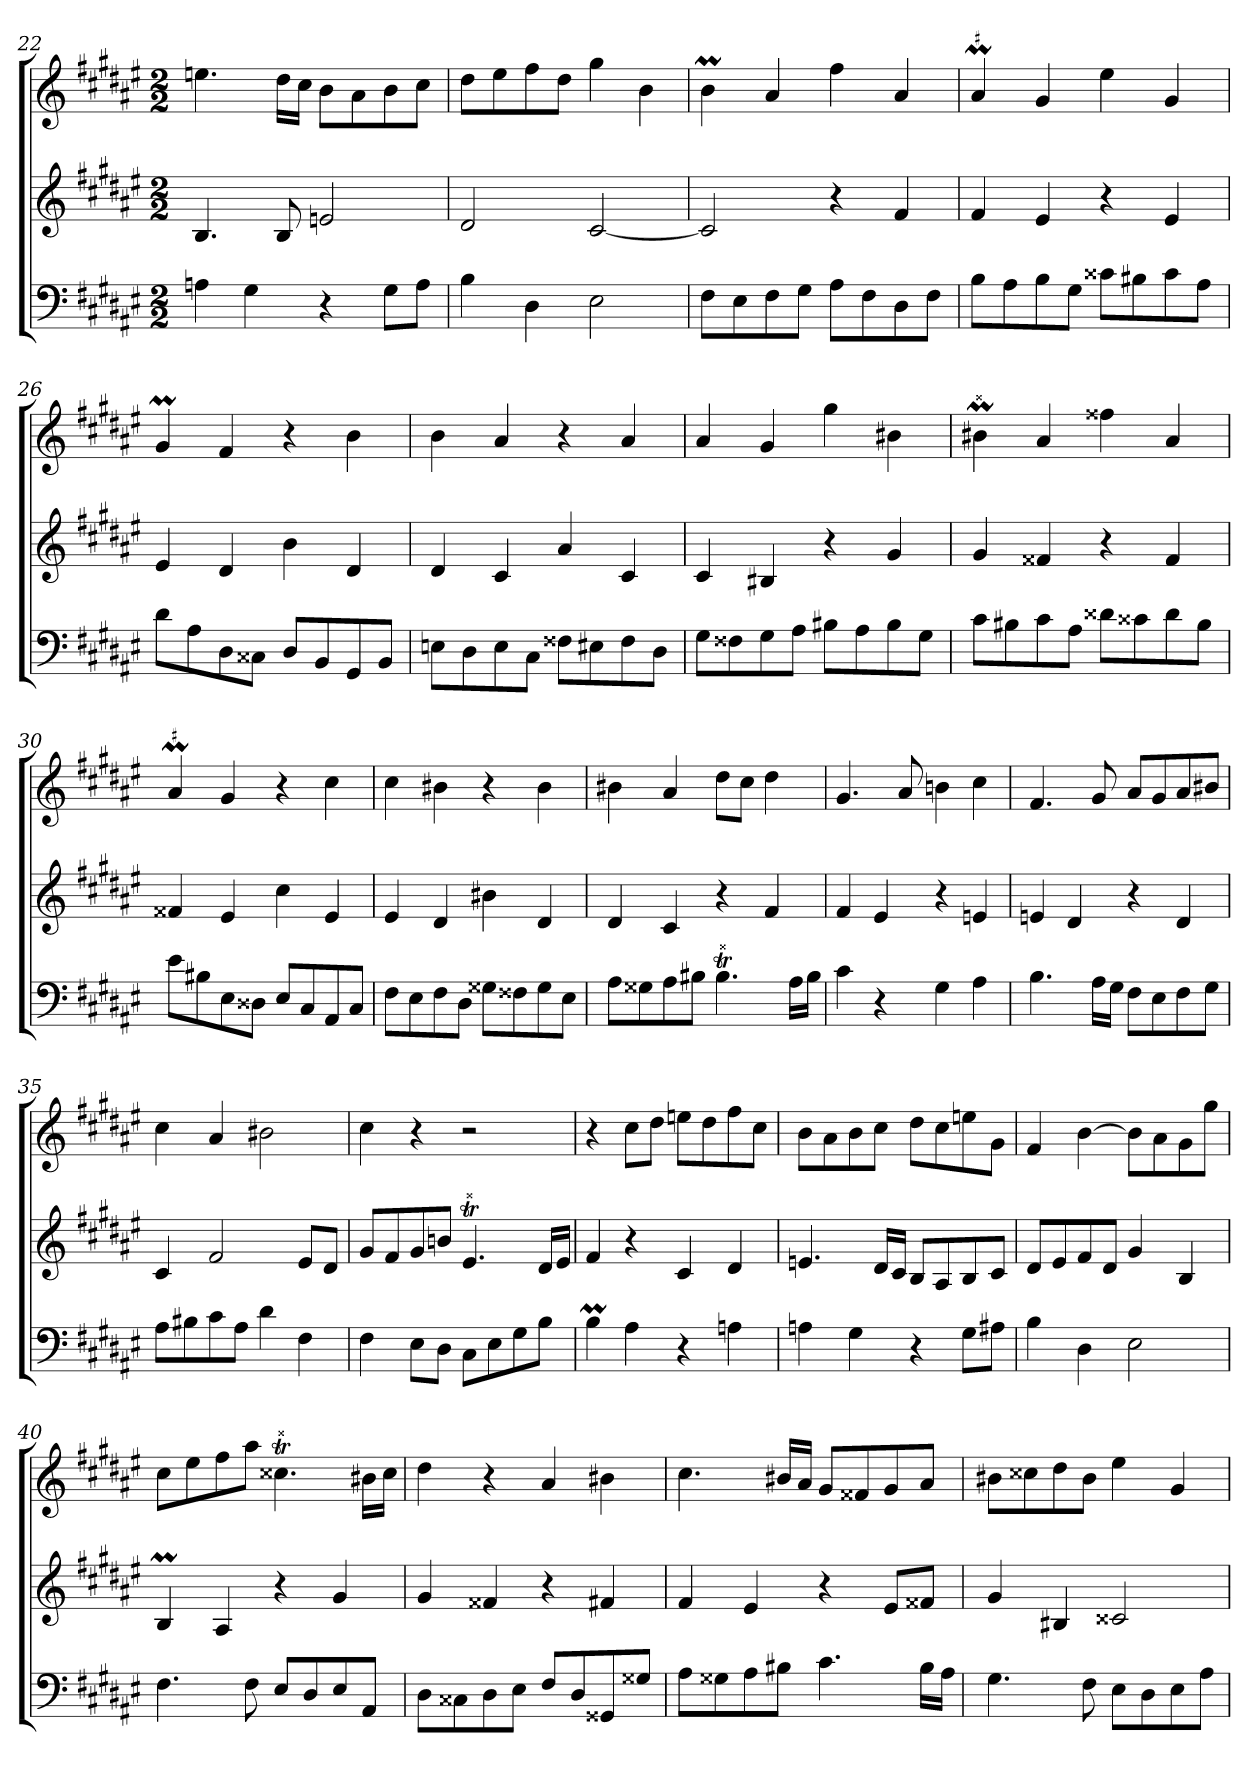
**kern	**kern	**kern
*part3	*part2	*part1
*staff3	*staff2	*staff1
*k[f#c#g#d#a#e#]	*k[f#c#g#d#a#e#]	*k[f#c#g#d#a#e#]
*F#:	*F#:	*F#:
*M2/2	*M2/2	*M2/2
=22	=22	=22
4An	4.B	4.een
4G#	.	.
.	8B	16dd#LL
.	.	16cc#JJ
4r	2en	8bL
.	.	8a#
8G#L	.	8b
8AJ	.	8cc#J
=23	=23	=23
4B	2d#	8dd#L
.	.	8ee#
4D#	.	8ff#
.	.	8dd#J
2E#	[2c#	4gg#
.	.	4b
=24	=24	=24
8F#L	2c#]	4bM
8E#	.	.
8F#	.	4a#
8G#J	.	.
8A#L	4r	4ff#
8F#	.	.
8D#	4f#	4a#
8F#J	.	.
=25	=25	=25
!	!	!LO:MOR:acc=#
8BL	4f#	4a#M
8A#	.	.
8B	4e#	4g#
8G#J	.	.
8c##XL	4r	4ee#
8B#X	.	.
8c##	4e#	4g#
8A#J	.	.
=26	=26	=26
8d#L	4e#	4g#M
8A#	.	.
8D#	4d#	4f#
8C##XJ	.	.
8D#L	4b	4r
8BB	.	.
8GG#	4d#	4b
8BBJ	.	.
=27	=27	=27
8EnL	4d#	4b
8D#	.	.
8E	4c#	4a#
8C#J	.	.
8F##XL	4a#	4r
8E#X	.	.
8F##	4c#	4a#
8D#J	.	.
=28	=28	=28
8G#L	4c#	4a#
8F##X	.	.
8G#	4B#X	4g#
8A#J	.	.
8B#XL	4r	4gg#
8A#	.	.
8B#	4g#	4b#X
8G#J	.	.
=29	=29	=29
!	!	!LO:MOR:acc=##
8c#L	4g#	4b#XM
8B#X	.	.
8c#	4f##X	4a#
8A#J	.	.
8d##XL	4r	4ff##X
8c##X	.	.
8d##	4f##	4a#
8B#J	.	.
=30	=30	=30
!	!	!LO:MOR:acc=#
8e#L	4f##X	4a#M
8B#X	.	.
8E#	4e#	4g#
8D##XJ	.	.
8E#L	4cc#	4r
8C#	.	.
8AA#	4e#	4cc#
8C#J	.	.
=31	=31	=31
8F#L	4e#	4cc#
8E#	.	.
8F#	4d#	4b#X
8D#J	.	.
8G##XL	4b#X	4r
8F##X	.	.
8G##	4d#	4b#
8E#J	.	.
=32	=32	=32
8A#L	4d#	4b#X
8G##X	.	.
8A#	4c#	4a#
8B#XJ	.	.
!LO:TR:acc=##	!	!
4.B#T	4r	8dd#L
.	.	8cc#J
.	4f#	4dd#
16A#LL	.	.
16B#JJ	.	.
=33	=33	=33
4c#	4f#	4.g#
4r	4e#	.
.	.	8a#
4G#	4r	4bn
4A#	4en	4cc#
=34	=34	=34
4.B	4en	4.f#
.	4d#	.
16A#LL	.	8g#
16G#JJ	.	.
8F#L	4r	8a#L
8E#	.	8g#
8F#	4d#	8a#
8G#J	.	8b#XJ
=35	=35	=35
8A#L	4c#	4cc#
8B#X	.	.
8c#	2f#	4a#
8A#J	.	.
4d#	.	2b#X
4F#	8e#L	.
.	8d#J	.
=36	=36	=36
4F#	8g#L	4cc#
.	8f#	.
8E#L	8g#	4r
8D#J	8bnJ	.
!	!LO:TR:acc=##	!
8C#L	4.e#T	2r
8E#	.	.
8G#	.	.
8BJ	16d#LL	.
.	16e#JJ	.
=37	=37	=37
4BM	4f#	4r
4A#	4r	8cc#L
.	.	8dd#J
4r	4c#	8eenL
.	.	8dd#
4An	4d#	8ff#
.	.	8cc#J
=38	=38	=38
4An	4.en	8bL
.	.	8a#
4G#	.	8b
.	16d#LL	8cc#J
.	16c#JJ	.
4r	8BL	8dd#L
.	8A#	8cc#
8G#L	8B	8een
8A#XJ	8c#J	8g#J
=39	=39	=39
4B	8d#L	4f#
.	8e#	.
4D#	8f#	[4b
.	8d#J	.
2E#	4g#	8bL]
.	.	8a#
.	4B	8g#
.	.	8gg#J
=40	=40	=40
4.F#	4BM	8cc#L
.	.	8ee#
.	4A#	8ff#
8F#	.	8aa#J
!	!	!LO:TR:acc=##
8E#L	4r	4.cc##XT
8D#	.	.
8E#	4g#	.
8AA#J	.	16b#XLL
.	.	16cc##JJ
=41	=41	=41
8D#L	4g#	4dd#
8C##X	.	.
8D#	4f##X	4r
8E#J	.	.
8F#L	4r	4a#
8D#	.	.
8GG##X	4f#X	4b#X
8G##XJ	.	.
=42	=42	=42
8A#L	4f#	4.cc#
8G##X	.	.
8A#	4e#	.
8B#XJ	.	16b#XLL
.	.	16a#JJ
4.c#	4r	8g#L
.	.	8f##X
.	8e#L	8g#
16B#LL	8f##XJ	8a#J
16A#JJ	.	.
=43	=43	=43
4.G#	4g#	8b#XL
.	.	8cc##X
.	4B#X	8dd#
8F#	.	8b#J
8E#L	2c##X	4ee#
8D#	.	.
8E#	.	4g#
8A#J	.	.
=	=	=
*-	*-	*-
